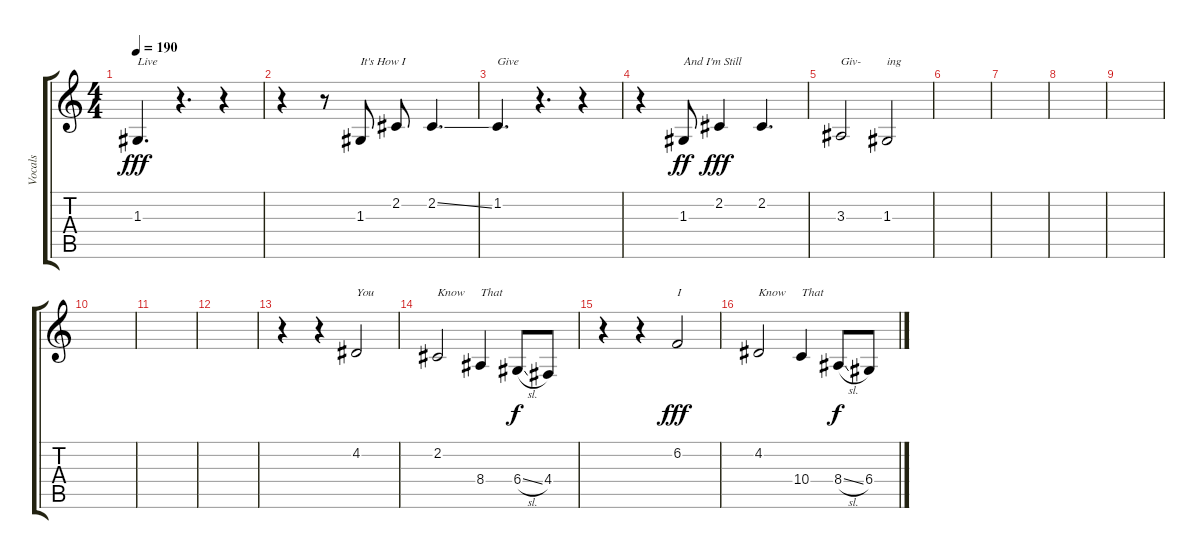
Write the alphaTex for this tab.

\track ("Vocals" "Vocals") {instrument tenorsax}
\staff {score tabs}
\tuning (E4 B3 G3 D3 A2 E2) {hide}
\ts (4 4)
\tempo 190
\clef g2
\ks c
1.3.4{d txt "Live" dy fff} r.4{d} r.4 |
r.4 r.8 1.3.8{txt "It's How I"} 2.2.8 2.2{ss}.4{d} |
1.2.4{d txt "Give"} r.4{d} r.4 |
r.4 1.3.8{txt "And I'm Still" dy ff} 2.2.4{dy fff} 2.2.4{d} |
3.3.2{txt "Giv-"} 1.3.2{txt "ing"} |
|
|
|
|
|
|
|
r.4 r.4 4.2.2{txt "You"} |
2.2.2{txt "Know"} 8.4.4{txt "That"} 6.4{sl}.8{dy f} 4.4.8 |
r.4 r.4 6.2.2{txt "I" dy fff} |
4.2.2{txt "Know"} 10.4.4{txt "That"} 8.4{sl}.8{dy f} 6.4.8
